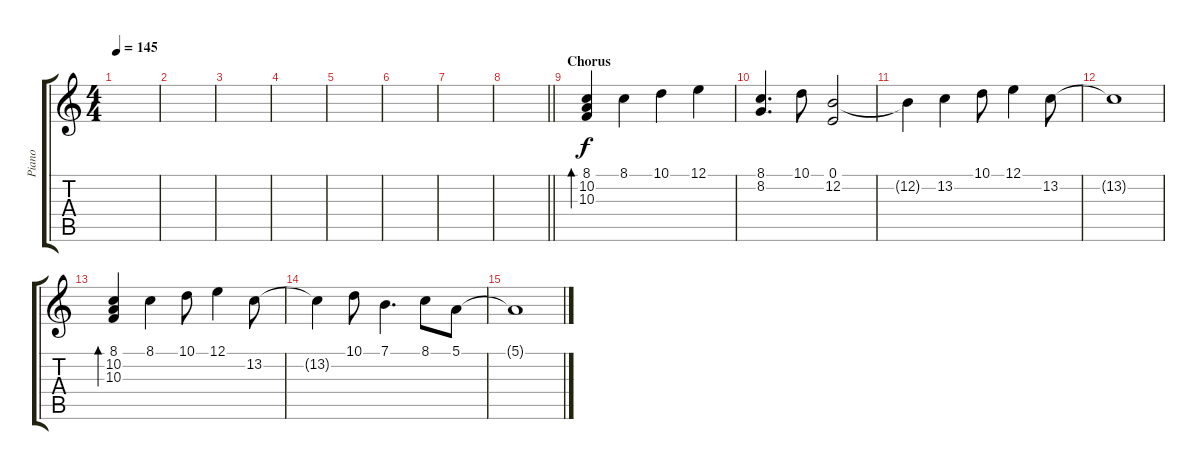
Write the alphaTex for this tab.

\track ("Piano" "Piano") {instrument acousticgrandpiano}
\staff {score tabs}
\tuning (E4 B3 G3 D3 A2 E2) {hide}
\ts (4 4)
\tempo 145
\clef g2
\ks c
|
|
|
|
|
|
|
\barLineRight lightlight
|
\section ("" "Chorus")
(8.1 10.2 10.3).4{bd 120} 8.1.4 10.1.4 12.1.4 |
(8.1 8.2).4{d} 10.1.8 (0.1 12.2).2 |
12.2{t}.4 13.2.4 10.1.8 12.1.4 13.2.8 |
13.2{t}.1 |
(8.1 10.2 10.3).4{bd 120} 8.1.4 10.1.8 12.1.4 13.2.8 |
13.2{t}.4 10.1.8 7.1.4{d} 8.1.8 5.1.8 |
5.1{t}.1
